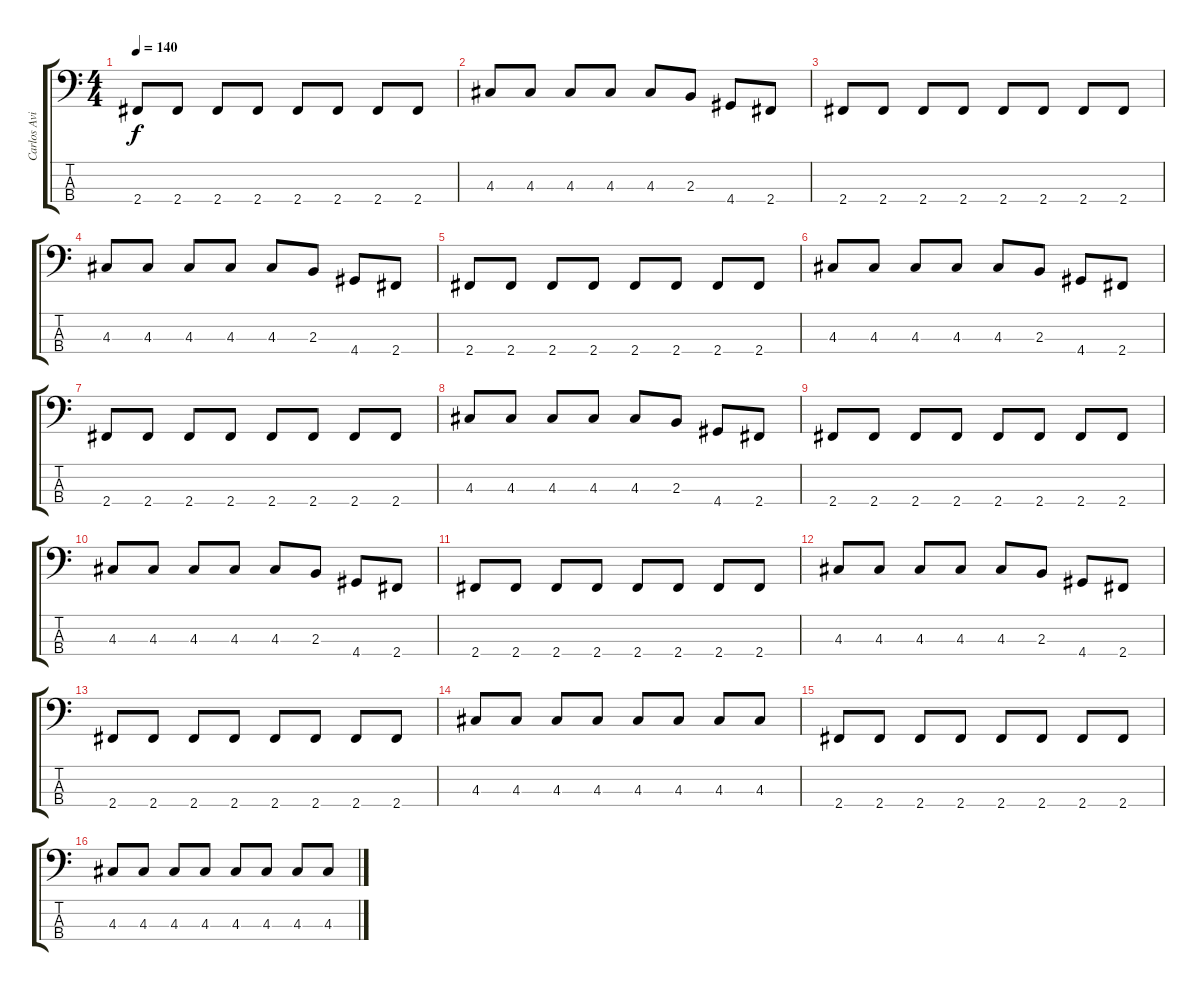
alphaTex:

\track ("Carlos Avilez" "Carlos Avi") {instrument electricbassfinger}
\staff {score tabs}
\tuning (G2 D2 A1 E1) {hide}
\ts (4 4)
\tempo 140
\clef f4
\ks c
2.4.8{dy f} 2.4.8 2.4.8 2.4.8 2.4.8 2.4.8 2.4.8 2.4.8 |
4.3.8 4.3.8 4.3.8 4.3.8 4.3.8 2.3.8 4.4.8 2.4.8 |
2.4.8 2.4.8 2.4.8 2.4.8 2.4.8 2.4.8 2.4.8 2.4.8 |
4.3.8 4.3.8 4.3.8 4.3.8 4.3.8 2.3.8 4.4.8 2.4.8 |
2.4.8 2.4.8 2.4.8 2.4.8 2.4.8 2.4.8 2.4.8 2.4.8 |
4.3.8 4.3.8 4.3.8 4.3.8 4.3.8 2.3.8 4.4.8 2.4.8 |
2.4.8 2.4.8 2.4.8 2.4.8 2.4.8 2.4.8 2.4.8 2.4.8 |
4.3.8 4.3.8 4.3.8 4.3.8 4.3.8 2.3.8 4.4.8 2.4.8 |
2.4.8 2.4.8 2.4.8 2.4.8 2.4.8 2.4.8 2.4.8 2.4.8 |
4.3.8 4.3.8 4.3.8 4.3.8 4.3.8 2.3.8 4.4.8 2.4.8 |
2.4.8 2.4.8 2.4.8 2.4.8 2.4.8 2.4.8 2.4.8 2.4.8 |
4.3.8 4.3.8 4.3.8 4.3.8 4.3.8 2.3.8 4.4.8 2.4.8 |
2.4.8 2.4.8 2.4.8 2.4.8 2.4.8 2.4.8 2.4.8 2.4.8 |
4.3.8 4.3.8 4.3.8 4.3.8 4.3.8 4.3.8 4.3.8 4.3.8 |
2.4.8 2.4.8 2.4.8 2.4.8 2.4.8 2.4.8 2.4.8 2.4.8 |
4.3.8 4.3.8 4.3.8 4.3.8 4.3.8 4.3.8 4.3.8 4.3.8
